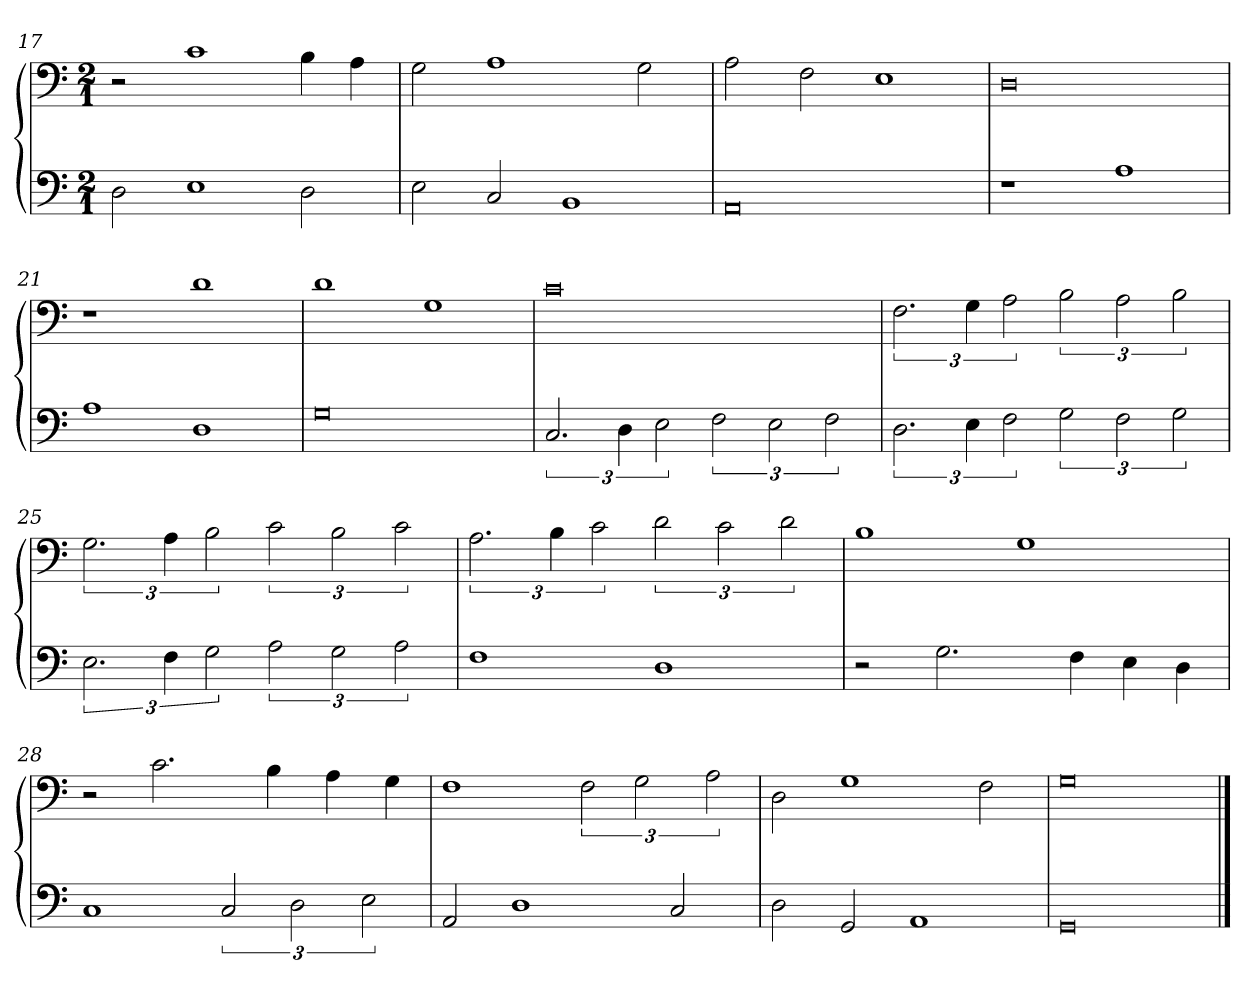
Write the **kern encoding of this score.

**kern	**kern
*part2	*part1
*staff2	*staff1
*clefF4	*clefF4
*k[]	*k[]
*M2/1	*M2/1
=17	=17
2D	2r
1E	1c
2D	4B
.	4A
=18	=18
2E	2G
2C	1A
1BB	.
.	2G
=19	=19
0AA	2A
.	2F
.	1E
=20	=20
1r	0D
1A	.
=21	=21
1A	1r
1D	1d
=22	=22
0G	1d
.	1G
=23	=23
3.C	0c
6D	.
3E	.
3F	.
3E	.
3F	.
=24	=24
3.D	3.F
6E	6G
3F	3A
3G	3B
3F	3A
3G	3B
=25	=25
3.E	3.G
6F	6A
3G	3B
3A	3c
3G	3B
3A	3c
=26	=26
1F	3.A
.	6B
.	3c
1D	3d
.	3c
.	3d
=27	=27
2r	1B
2.G	.
.	1G
4F	.
4E	.
4D	.
=28	=28
1C	2r
.	2.c
3C	.
.	4B
3D	.
.	4A
3E	.
.	4G
=29	=29
2AA	1F
1D	.
.	3F
.	3G
2C	.
.	3A
=30	=30
2D	2D
2GG	1G
1AA	.
.	2F
=31	=31
0GG	0G
==	==
*-	*-
